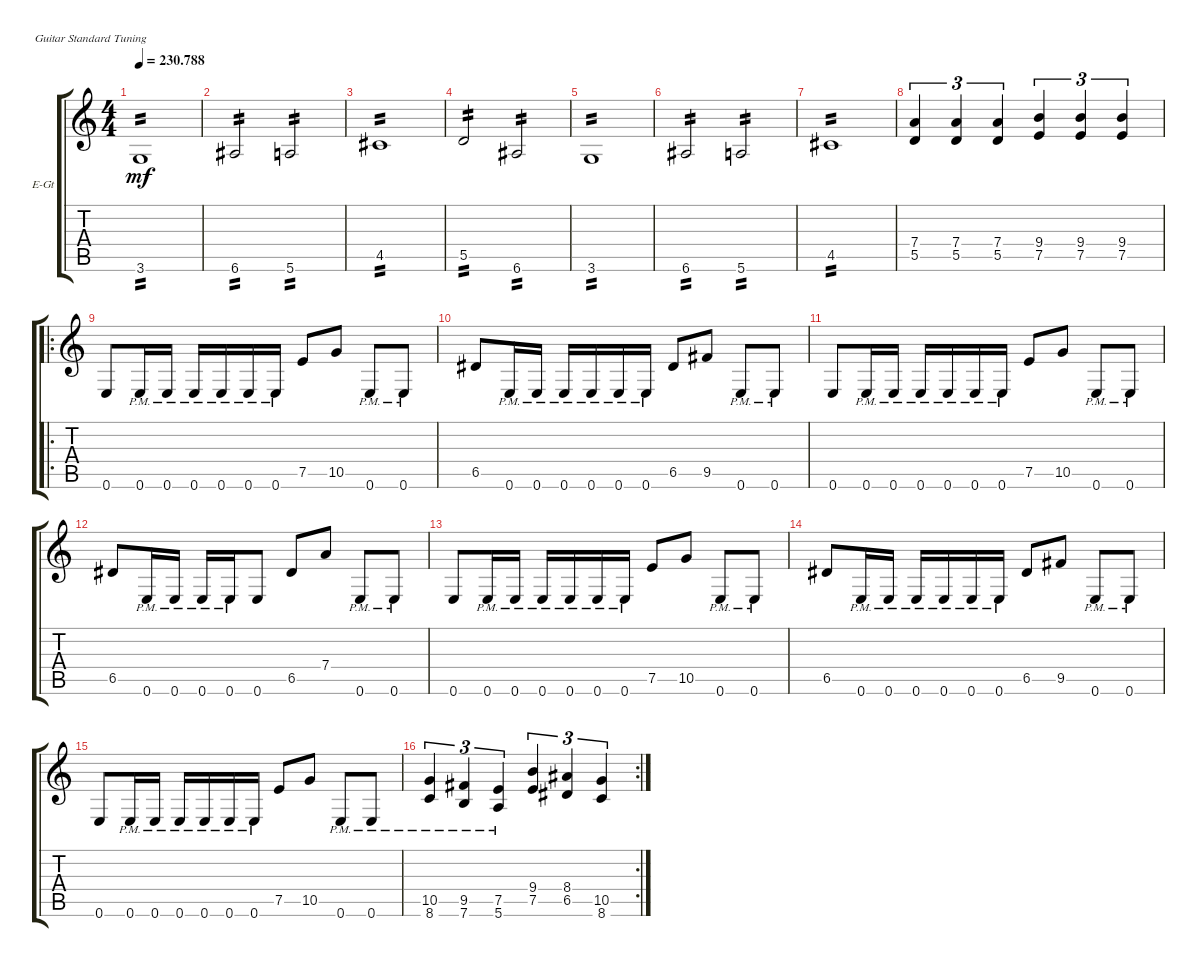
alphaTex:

\defaultSystemsLayout 4
\bracketExtendMode groupsimilarinstruments
\firstSystemTrackNameOrientation horizontal
\otherSystemsTrackNameOrientation horizontal
\track ("Electric Guitar" "E-Gt") {instrument electricguitarclean}
\staff {score tabs}
\tuning (E4 B3 G3 D3 A2 E2)
\ts (4 4)
\tempo
230.788
\accidentals auto
\clef g2
\ottava regular
\simile none
\ks c
3.6.1{tp 2 dy mf} |
6.6.2{tp 2} 5.6.2{tp 2} |
4.5.1{tp 2} |
5.5.2{tp 2} 6.6.2{tp 2} |
3.6.1{tp 2} |
6.6.2{tp 2} 5.6.2{tp 2} |
4.5.1{tp 2} |
(5.5 7.4).4{tu (3 2)} (5.5 7.4).4{tu (3 2)} (5.5 7.4).4{tu (3 2)} (7.5 9.4).4{tu (3 2)} (7.5 9.4).4{tu (3 2)} (7.5 9.4).4{tu (3 2)} |
\ro
0.6.8 0.6{pm}.16 0.6{pm}.16 0.6{pm}.16 0.6{pm}.16 0.6{pm}.16 0.6{pm}.16 7.5.8 10.5.8 0.6{pm}.8 0.6{pm}.8 |
6.5.8 0.6{pm}.16 0.6{pm}.16 0.6{pm}.16 0.6{pm}.16 0.6{pm}.16 0.6{pm}.16 6.5.8 9.5.8 0.6{pm}.8 0.6{pm}.8 |
0.6.8 0.6{pm}.16 0.6{pm}.16 0.6{pm}.16 0.6{pm}.16 0.6{pm}.16 0.6{pm}.16 7.5.8 10.5.8 0.6{pm}.8 0.6{pm}.8 |
6.5.8 0.6{pm}.16 0.6{pm}.16 0.6{pm}.16 0.6{pm}.16 0.6.8 6.5.8 7.4.8 0.6{pm}.8 0.6{pm}.8 |
0.6.8 0.6{pm}.16 0.6{pm}.16 0.6{pm}.16 0.6{pm}.16 0.6{pm}.16 0.6{pm}.16 7.5.8 10.5.8 0.6{pm}.8 0.6{pm}.8 |
6.5.8 0.6{pm}.16 0.6{pm}.16 0.6{pm}.16 0.6{pm}.16 0.6{pm}.16 0.6{pm}.16 6.5.8 9.5.8 0.6{pm}.8 0.6{pm}.8 |
0.6.8 0.6{pm}.16 0.6{pm}.16 0.6{pm}.16 0.6{pm}.16 0.6{pm}.16 0.6{pm}.16 7.5.8 10.5.8 0.6{pm}.8 0.6{pm}.8 |
\rc 2
(8.6{pm} 10.5{pm}).4{tu (3 2)} (7.6{pm} 9.5{pm}).4{tu (3 2)} (5.6{pm} 7.5{pm}).4{tu (3 2)} (7.5 9.4).4{tu (3 2)} (6.5 8.4).4{tu (3 2)} (8.6 10.5).4{tu (3 2)}
